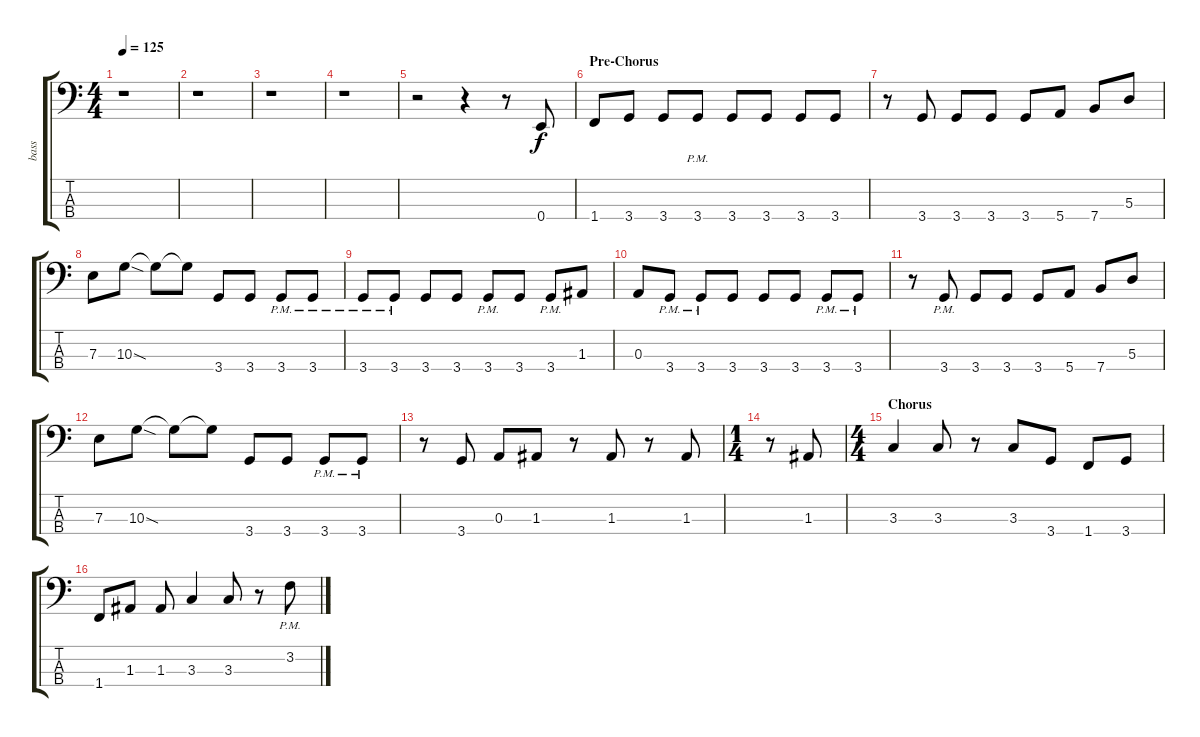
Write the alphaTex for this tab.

\track ("bass" "bass") {instrument electricbassfinger}
\staff {score tabs}
\tuning (G2 D2 A1 E1) {hide}
\ts (4 4)
\tempo 125
\clef f4
\ks c
r.1{dy f} |
r.1 |
r.1 |
r.1 |
r.2 r.4 r.8 0.4.8 |
\section ("" "Pre-Chorus")
1.4.8 3.4.8 3.4.8 3.4{pm}.8 3.4.8 3.4.8 3.4.8 3.4.8 |
r.8 3.4.8 3.4.8 3.4.8 3.4.8 5.4.8 7.4.8 5.3.8 |
7.3.8 10.3{sod}.8 10.3{t}.8 10.3{t}.8 3.4.8 3.4.8 3.4{pm}.8 3.4{pm}.8 |
3.4{pm}.8 3.4{pm}.8 3.4.8 3.4.8 3.4{pm}.8 3.4.8 3.4{pm}.8 1.3.8 |
0.3.8 3.4{pm}.8 3.4{pm}.8 3.4.8 3.4.8 3.4.8 3.4{pm}.8 3.4{pm}.8 |
r.8 3.4{pm}.8 3.4.8 3.4.8 3.4.8 5.4.8 7.4.8 5.3.8 |
7.3.8 10.3{sod}.8 10.3{t}.8 10.3{t}.8 3.4.8 3.4.8 3.4{pm}.8 3.4{pm}.8 |
r.8 3.4.8 0.3.8 1.3.8 r.8 1.3.8 r.8 1.3.8 |
\ts (1 4)
r.8 1.3.8 |
\ts (4 4)
\section ("" "Chorus")
3.3.4 3.3.8 r.8 3.3.8 3.4.8 1.4.8 3.4.8 |
1.4.8 1.3.8 1.3.8 3.3.4 3.3.8 r.8 3.2{pm}.8
